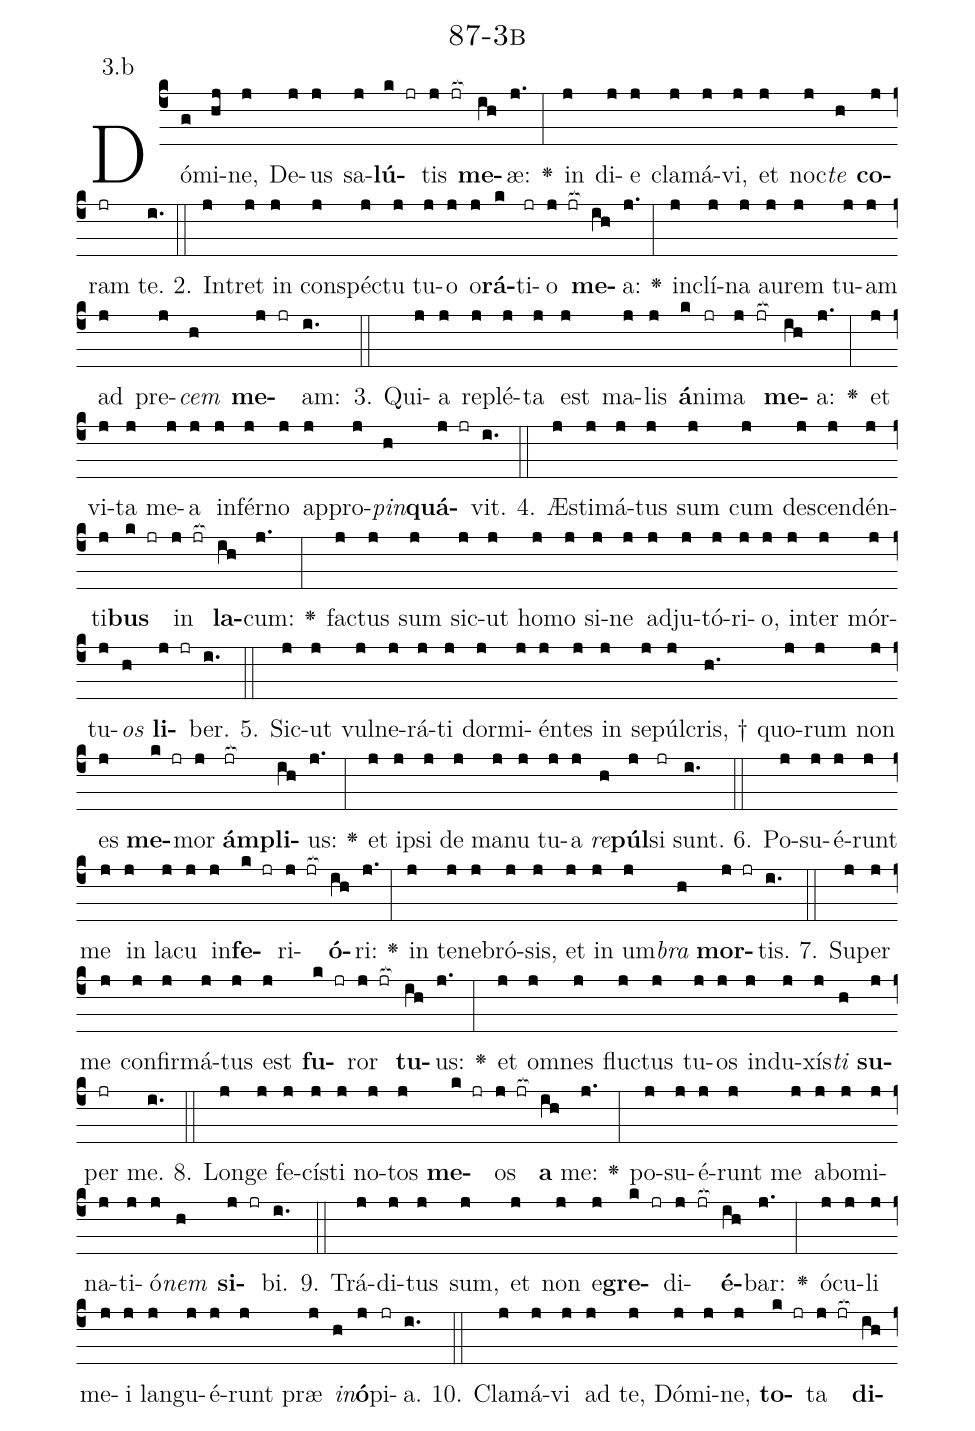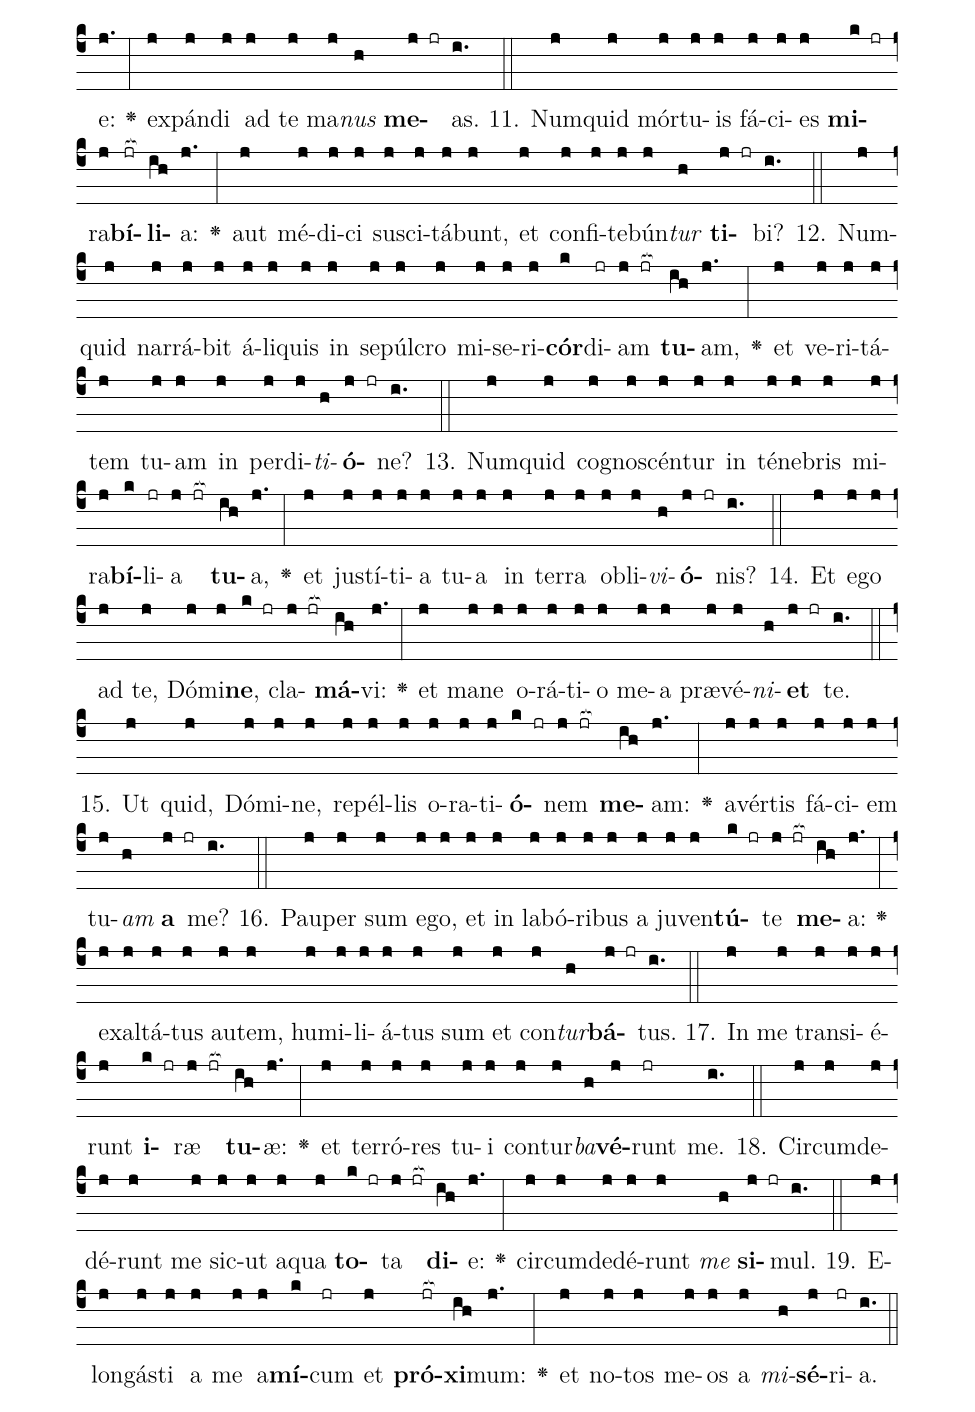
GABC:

name: 87-3b;
annotation: 3.b;
%%
(c4)Dó(g)mi(hj)ne,(j) De(j)us(j) sa(j)<b>lú</b>(k jr)tis(j jr[ocb:1{]) <b>me</b>(ih[ocb:0}])æ:(j.) <v>\greheightstar</v>(:) in(j) di(j)e(j) cla(j)má(j)vi,(j) et(j) noc(j)<i>te</i>(h) <b>co</b>(j)ram(jr) te.(i.) (::)
2. In(j)tret(j) in(j) con(j)spéc(j)tu(j) tu(j)o(j) o(j)<b>rá</b>(k)ti(jr)o(j jr[ocb:1{]) <b>me</b>(ih[ocb:0}])a:(j.) <v>\greheightstar</v>(:) in(j)clí(j)na(j) au(j)rem(j) tu(j)am(j) ad(j) pre(j)<i>cem</i>(h) <b>me</b>(j jr)am:(i.) (::)
3. Qui(j)a(j) re(j)plé(j)ta(j) est(j) ma(j)lis(j) <b>á</b>(k)ni(jr)ma(j jr[ocb:1{]) <b>me</b>(ih[ocb:0}])a:(j.) <v>\greheightstar</v>(:) et(j) vi(j)ta(j) me(j)a(j) in(j)fér(j)no(j) ap(j)pro(j)<i>pin</i>(h)<b>quá</b>(j jr)vit.(i.) (::)
4. Æs(j)ti(j)má(j)tus(j) sum(j) cum(j) de(j)scen(j)dén(j)ti(j)<b>bus</b>(k jr) in(j jr[ocb:1{]) <b>la</b>(ih[ocb:0}])cum:(j.) <v>\greheightstar</v>(:) fac(j)tus(j) sum(j) sic(j)ut(j) ho(j)mo(j) si(j)ne(j) ad(j)ju(j)tó(j)ri(j)o,(j) in(j)ter(j) mór(j)tu(j)<i>os</i>(h) <b>li</b>(j jr)ber.(i.) (::)
5. Sic(j)ut(j) vul(j)ne(j)rá(j)ti(j) dor(j)mi(j)én(j)tes(j) in(j) se(j)púl(j)cris, †(h.) quo(j)rum(j) non(j) es(j) <b>me</b>(k jr)mor(j) <b>ám</b>(jr[ocb:1{])<b>pli</b>(ih[ocb:0}])us:(j.) <v>\greheightstar</v>(:) et(j) ip(j)si(j) de(j) ma(j)nu(j) tu(j)a(j) <i>re</i>(h)<b>púl</b>(j)si(jr) sunt.(i.) (::)
6. Po(j)su(j)é(j)runt(j) me(j) in(j) la(j)cu(j) in(j)<b>fe</b>(k jr)ri(j jr[ocb:1{])<b>ó</b>(ih[ocb:0}])ri:(j.) <v>\greheightstar</v>(:) in(j) te(j)ne(j)bró(j)sis,(j) et(j) in(j) um(j)<i>bra</i>(h) <b>mor</b>(j jr)tis.(i.) (::)
7. Su(j)per(j) me(j) con(j)fir(j)má(j)tus(j) est(j) <b>fu</b>(k jr)ror(j jr[ocb:1{]) <b>tu</b>(ih[ocb:0}])us:(j.) <v>\greheightstar</v>(:) et(j) om(j)nes(j) fluc(j)tus(j) tu(j)os(j) in(j)du(j)xís(j)<i>ti</i>(h) <b>su</b>(j)per(jr) me.(i.) (::)
8. Lon(j)ge(j) fe(j)cís(j)ti(j) no(j)tos(j) <b>me</b>(k jr)os(j jr[ocb:1{]) <b>a</b>(ih[ocb:0}]) me:(j.) <v>\greheightstar</v>(:) po(j)su(j)é(j)runt(j) me(j) ab(j)o(j)mi(j)na(j)ti(j)ó(j)<i>nem</i>(h) <b>si</b>(j jr)bi.(i.) (::)
9. Trá(j)di(j)tus(j) sum,(j) et(j) non(j) e(j)<b>gre</b>(k jr)di(j jr[ocb:1{])<b>é</b>(ih[ocb:0}])bar:(j.) <v>\greheightstar</v>(:) ó(j)cu(j)li(j) me(j)i(j) lan(j)gu(j)é(j)runt(j) præ(j) <i>in</i>(h)<b>ó</b>(j)pi(jr)a.(i.) (::)
10. Cla(j)má(j)vi(j) ad(j) te,(j) Dó(j)mi(j)ne,(j) <b>to</b>(k jr)ta(j jr[ocb:1{]) <b>di</b>(ih[ocb:0}])e:(j.) <v>\greheightstar</v>(:) ex(j)pán(j)di(j) ad(j) te(j) ma(j)<i>nus</i>(h) <b>me</b>(j jr)as.(i.) (::)
11. Num(j)quid(j) mór(j)tu(j)is(j) fá(j)ci(j)es(j) <b>mi</b>(k jr)ra(j)<b>bí</b>(jr[ocb:1{])<b>li</b>(ih[ocb:0}])a:(j.) <v>\greheightstar</v>(:) aut(j) mé(j)di(j)ci(j) su(j)sci(j)tá(j)bunt,(j) et(j) con(j)fi(j)te(j)bún(j)<i>tur</i>(h) <b>ti</b>(j jr)bi?(i.) (::)
12. Num(j)quid(j) nar(j)rá(j)bit(j) á(j)li(j)quis(j) in(j) se(j)púl(j)cro(j) mi(j)se(j)ri(j)<b>cór</b>(k)di(jr)am(j jr[ocb:1{]) <b>tu</b>(ih[ocb:0}])am,(j.) <v>\greheightstar</v>(:) et(j) ve(j)ri(j)tá(j)tem(j) tu(j)am(j) in(j) per(j)di(j)<i>ti</i>(h)<b>ó</b>(j jr)ne?(i.) (::)
13. Num(j)quid(j) co(j)gno(j)scén(j)tur(j) in(j) té(j)ne(j)bris(j) mi(j)ra(j)<b>bí</b>(k)li(jr)a(j jr[ocb:1{]) <b>tu</b>(ih[ocb:0}])a,(j.) <v>\greheightstar</v>(:) et(j) jus(j)tí(j)ti(j)a(j) tu(j)a(j) in(j) ter(j)ra(j) ob(j)li(j)<i>vi</i>(h)<b>ó</b>(j jr)nis?(i.) (::)
14. Et(j) e(j)go(j) ad(j) te,(j) Dó(j)mi(j)<b>ne</b>,(k jr) cla(j jr[ocb:1{])<b>má</b>(ih[ocb:0}])vi:(j.) <v>\greheightstar</v>(:) et(j) ma(j)ne(j) o(j)rá(j)ti(j)o(j) me(j)a(j) præ(j)vé(j)<i>ni</i>(h)<b>et</b>(j jr) te.(i.) (::)
15. Ut(j) quid,(j) Dó(j)mi(j)ne,(j) re(j)pél(j)lis(j) o(j)ra(j)ti(j)<b>ó</b>(k jr)nem(j jr[ocb:1{]) <b>me</b>(ih[ocb:0}])am:(j.) <v>\greheightstar</v>(:) a(j)vér(j)tis(j) fá(j)ci(j)em(j) tu(j)<i>am</i>(h) <b>a</b>(j jr) me?(i.) (::)
16. Pau(j)per(j) sum(j) e(j)go,(j) et(j) in(j) la(j)bó(j)ri(j)bus(j) a(j) ju(j)ven(j)<b>tú</b>(k jr)te(j jr[ocb:1{]) <b>me</b>(ih[ocb:0}])a:(j.) <v>\greheightstar</v>(:) ex(j)al(j)tá(j)tus(j) au(j)tem,(j) hu(j)mi(j)li(j)á(j)tus(j) sum(j) et(j) con(j)<i>tur</i>(h)<b>bá</b>(j jr)tus.(i.) (::)
17. In(j) me(j) trans(j)i(j)é(j)runt(j) <b>i</b>(k jr)ræ(j jr[ocb:1{]) <b>tu</b>(ih[ocb:0}])æ:(j.) <v>\greheightstar</v>(:) et(j) ter(j)ró(j)res(j) tu(j)i(j) con(j)tur(j)<i>ba</i>(h)<b>vé</b>(j)runt(jr) me.(i.) (::)
18. Cir(j)cum(j)de(j)dé(j)runt(j) me(j) sic(j)ut(j) a(j)qua(j) <b>to</b>(k jr)ta(j jr[ocb:1{]) <b>di</b>(ih[ocb:0}])e:(j.) <v>\greheightstar</v>(:) cir(j)cum(j)de(j)dé(j)runt(j) <i>me</i>(h) <b>si</b>(j jr)mul.(i.) (::)
19. E(j)lon(j)gás(j)ti(j) a(j) me(j) a(j)<b>mí</b>(k)cum(jr) et(j) <b>pró</b>(jr[ocb:1{])<b>xi</b>(ih[ocb:0}])mum:(j.) <v>\greheightstar</v>(:) et(j) no(j)tos(j) me(j)os(j) a(j) <i>mi</i>(h)<b>sé</b>(j)ri(jr)a.(i.) (::)
